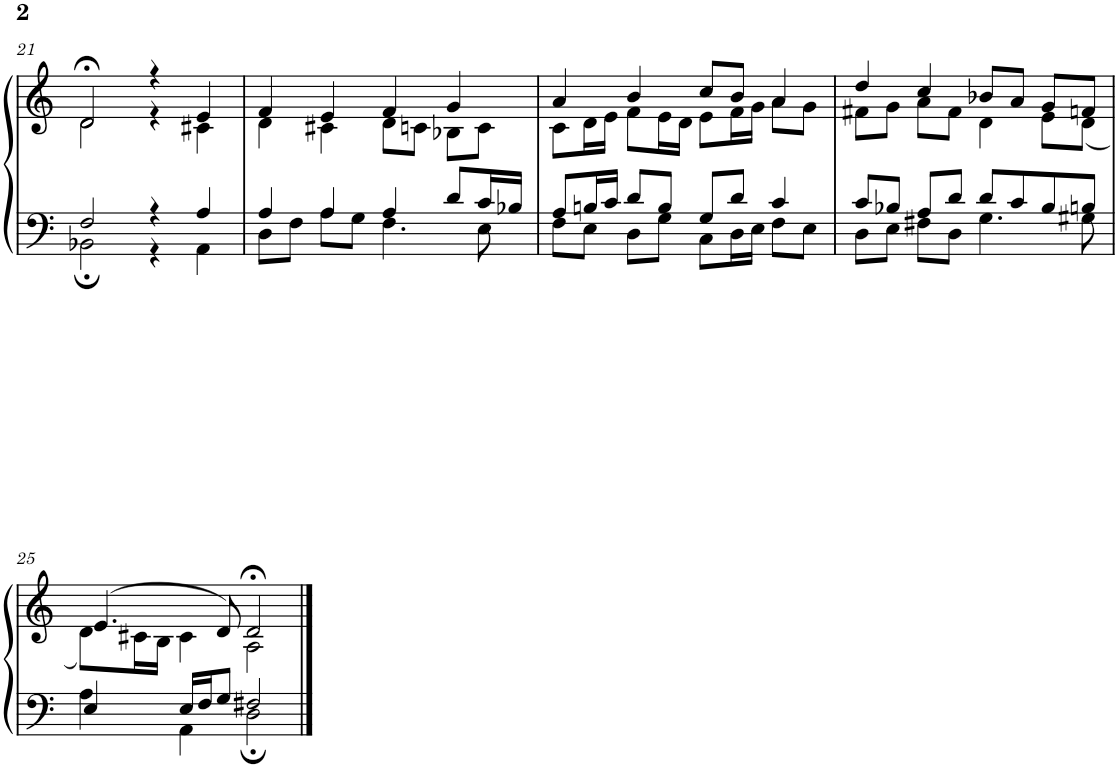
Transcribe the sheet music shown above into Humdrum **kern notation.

**kern	**kern
*part1	*part1
*staff2	*staff1
*I"S,A	*
!!LO:PB:g=z
*clefF4	*clefG2
*k[]	*k[]
*M4/4	*M4/4
*met(c)	*met(c)
=21	=21
*^	*^
2F/	2BB-X;\	2d;</	2d\
4r	4r	4r	4r
4A/	4AA\	4e/	4c#X\
=22	=22	=22	=22
4A/	8D\L	4f/	4d\
.	8F\J	.	.
4A/	8A\L	4e/	4c#X\
.	8G\J	.	.
4A/	4.F\	4f/	8d\L
.	.	.	8cn\J
8d/L	.	4g/	8B-X\L
16c/L	8E\	.	8c\J
16B-X/JJ	.	.	.
=23	=23	=23	=23
8A/L	8F\L	4a/	8c\L
16Bn/L	8E\J	.	16d\L
16c/JJ	.	.	16e\JJ
8d/L	8D\L	4b/	8f\L
8B/J	8G\J	.	16e\L
.	.	.	16d\JJ
8G/L	8C\L	8cc/L	8e\L
8d/J	16D\L	8b/J	16f\L
.	16E\JJ	.	16g\JJ
4c/	8F\L	4a/	8a\L
.	8E\J	.	8g\J
=24	=24	=24	=24
8c/L	8D\L	4dd/	8f#X\L
8B-X/J	8E\J	.	8g\J
8A/L	8F#X\L	4cc/	8a\L
8d/J	8D\J	.	8f#\J
8d/L	4.G\	8b-X/L	4d\
8c/	.	8a/J	.
8B-/	.	8g/L	8e\L
8Bn/J	8G#X\	8fn/J	(<8d\J
!!LO:LB:g=z	!!
=25	=25	=25	=25
4E/	4A\	(>4.e/	8d\L)
.	.	.	16c#X\L
.	.	.	16B\JJ
16E/LL	4AA\	.	4c#\
16F/J	.	.	.
8G/J	.	8d/)	.
2F#X/	2D;\	2d;</	2A\
*v	*v	*	*
*	*v	*v
==	==
*-	*-
